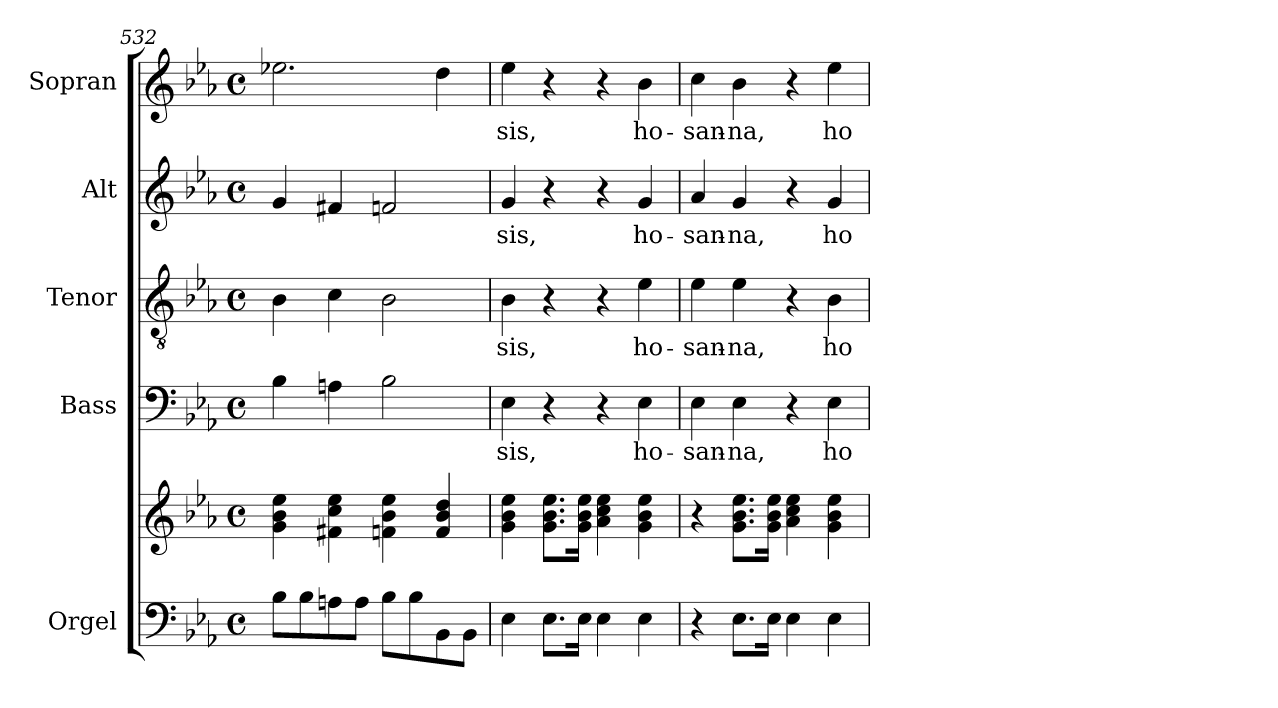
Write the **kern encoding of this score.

**kern	**kern	**kern	**text	**kern	**text	**kern	**text	**kern	**text
*part5	*part5	*part4	*part4	*part3	*part3	*part2	*part2	*part1	*part1
*staff6	*staff5	*staff4	*staff4	*staff3	*staff3	*staff2	*staff2	*staff1	*staff1
*I"Orgel	*	*I"Bass	*	*I"Tenor	*	*I"Alt	*	*I"Sopran	*
*I'Org.	*	*I'B.	*	*I'T.	*	*I'A.	*	*I'S.	*
*clefF4	*clefG2	*clefF4	*	*clefGv2	*	*clefG2	*	*clefG2	*
*k[b-e-a-]	*k[b-e-a-]	*k[b-e-a-]	*	*k[b-e-a-]	*	*k[b-e-a-]	*	*k[b-e-a-]	*
*E-:	*E-:	*E-:	*	*E-:	*	*E-:	*	*E-:	*
*M4/4	*M4/4	*M4/4	*	*M4/4	*	*M4/4	*	*M4/4	*
*met(c)	*met(c)	*met(c)	*	*met(c)	*	*met(c)	*	*met(c)	*
=532	=532	=532	=532	=532	=532	=532	=532	=532	=532
8B-\L	4g\ 4b-\ 4ee-\	4B-\	.	4B-\	.	4g/	.	2.ee-X\	.
8B-\	.	.	.	.	.	.	.	.	.
8An\	4f#X\ 4cc\ 4ee-\	4An\	.	4c\	.	4f#X/	.	.	.
8A\J	.	.	.	.	.	.	.	.	.
8B-\L	4fn\ 4b-\ 4ee-\	2B-\	.	2B-\	.	2fn/	.	.	.
8B-\	.	.	.	.	.	.	.	.	.
8BB-\	4f/ 4b-/ 4dd/	.	.	.	.	.	.	4dd\	.
8BB-\J	.	.	.	.	.	.	.	.	.
=533	=533	=533	=533	=533	=533	=533	=533	=533	=533
!	!	!	!LO:LY:b	!	!LO:LY:b	!	!LO:LY:b	!	!LO:LY:b
4E-\	4g\ 4b-\ 4ee-\	4E-\	-sis,	4B-\	-sis,	4g/	-sis,	4ee-\	-sis,
8.E-\L	8.g\ 8.b-\ 8.ee-\L	4r	.	4r	.	4r	.	4r	.
16E-\Jk	16g\ 16b-\ 16ee-\Jk	.	.	.	.	.	.	.	.
4E-\	4a-\ 4cc\ 4ee-\	4r	.	4r	.	4r	.	4r	.
!	!	!	!LO:LY:b	!	!LO:LY:b	!	!LO:LY:b	!	!LO:LY:b
4E-\	4g\ 4b-\ 4ee-\	4E-\	ho-	4e-\	ho-	4g/	ho-	4b-\	ho-
=534	=534	=534	=534	=534	=534	=534	=534	=534	=534
!	!	!	!LO:LY:b	!	!LO:LY:b	!	!LO:LY:b	!	!LO:LY:b
4r	4r	4E-\	-san-	4e-\	-san-	4a-/	-san-	4cc\	-san-
!	!	!	!LO:LY:b	!	!LO:LY:b	!	!LO:LY:b	!	!LO:LY:b
8.E-\L	8.g\ 8.b-\ 8.ee-\L	4E-\	-na,	4e-\	-na,	4g/	-na,	4b-\	-na,
16E-\Jk	16g\ 16b-\ 16ee-\Jk	.	.	.	.	.	.	.	.
4E-\	4a-\ 4cc\ 4ee-\	4r	.	4r	.	4r	.	4r	.
!	!	!	!LO:LY:b	!	!LO:LY:b	!	!LO:LY:b	!	!LO:LY:b
4E-\	4g\ 4b-\ 4ee-\	4E-\	ho-	4B-\	ho-	4g/	ho-	4ee-\	ho-
=	=	=	=	=	=	=	=	=	=
*-	*-	*-	*-	*-	*-	*-	*-	*-	*-
